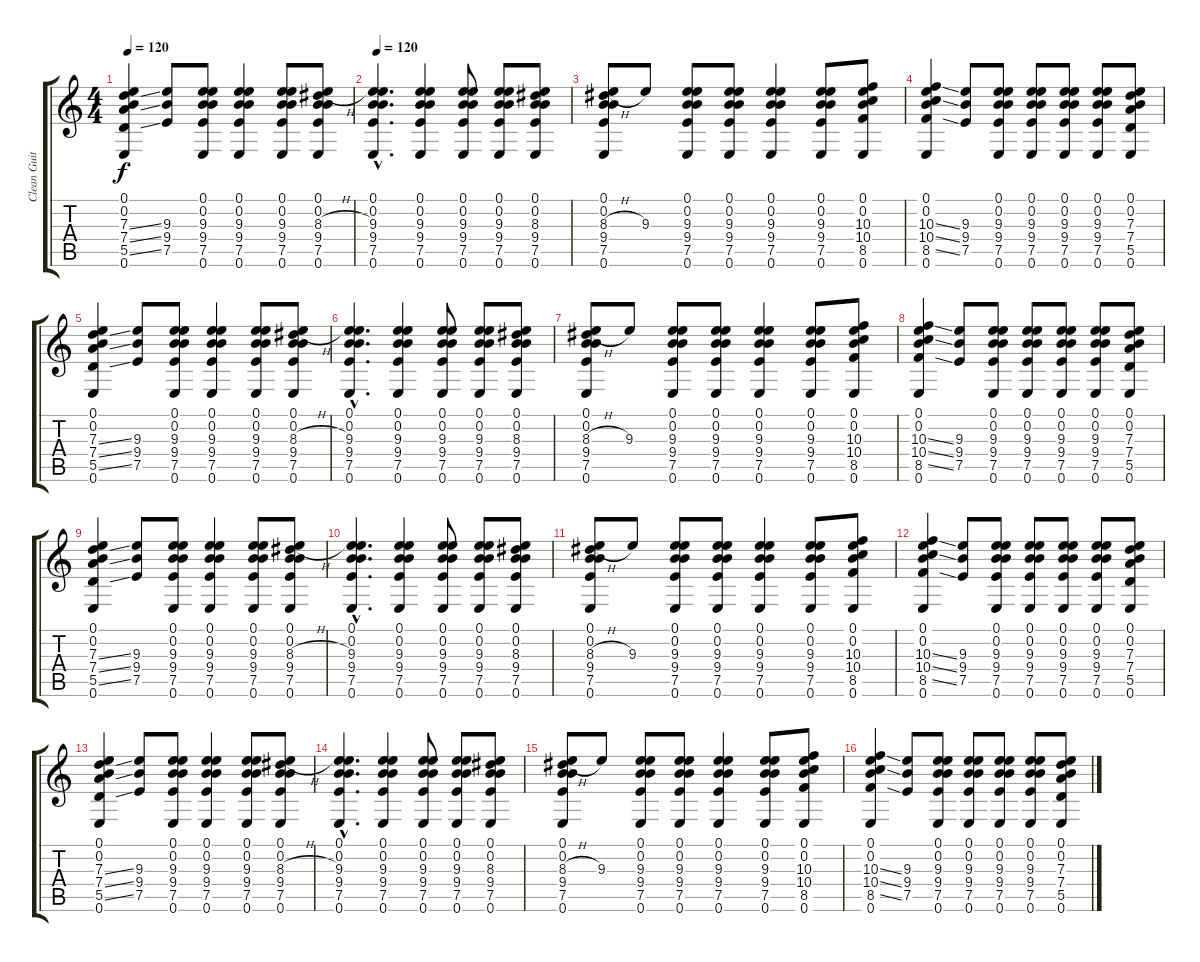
\track ("Clean Guitar" "Clean Guit") {instrument electricguitarclean}
\staff {score tabs}
\tuning (E4 B3 G3 D3 A2 E2) {hide}
\ts (4 4)
\tempo 120
\clef g2
\ks c
(0.1 0.2 7.3{ss} 7.4{ss} 5.5{ss} 0.6).4{dy f} (9.3 9.4 7.5).8 (0.1 0.2 9.3 9.4 7.5 0.6).8 (0.1 0.2 9.3 9.4 7.5 0.6).4 (0.1 0.2 9.3 9.4 7.5 0.6).8 (0.1 0.2 8.3{h} 9.4 7.5 0.6).8 |
\tempo 120
(0.1{hac} 0.2{hac} 9.3{hac} 9.4{hac} 7.5{hac} 0.6{hac}).4{d} (0.1 0.2 9.3 9.4 7.5 0.6).4 (0.1 0.2 9.3 9.4 7.5 0.6).8 (0.1 0.2 9.3 9.4 7.5 0.6).8 (0.1 0.2 8.3 9.4 7.5 0.6).8 |
(0.1 0.2 8.3{h} 9.4 7.5 0.6).8 9.3.8 (0.1 0.2 9.3 9.4 7.5 0.6).8 (0.1 0.2 9.3 9.4 7.5 0.6).8 (0.1 0.2 9.3 9.4 7.5 0.6).4 (0.1 0.2 9.3 9.4 7.5 0.6).8 (0.1 0.2 10.3 10.4 8.5 0.6).8 |
(0.1 0.2 10.3{ss} 10.4{ss} 8.5{ss} 0.6).4 (9.3 9.4 7.5).8 (0.1 0.2 9.3 9.4 7.5 0.6).8 (0.1 0.2 9.3 9.4 7.5 0.6).8 (0.1 0.2 9.3 9.4 7.5 0.6).8 (0.1 0.2 9.3 9.4 7.5 0.6).8 (0.1 0.2 7.3 7.4 5.5 0.6).8 |
(0.1 0.2 7.3{ss} 7.4{ss} 5.5{ss} 0.6).4 (9.3 9.4 7.5).8 (0.1 0.2 9.3 9.4 7.5 0.6).8 (0.1 0.2 9.3 9.4 7.5 0.6).4 (0.1 0.2 9.3 9.4 7.5 0.6).8 (0.1 0.2 8.3{h} 9.4 7.5 0.6).8 |
(0.1{hac} 0.2{hac} 9.3{hac} 9.4{hac} 7.5{hac} 0.6{hac}).4{d} (0.1 0.2 9.3 9.4 7.5 0.6).4 (0.1 0.2 9.3 9.4 7.5 0.6).8 (0.1 0.2 9.3 9.4 7.5 0.6).8 (0.1 0.2 8.3 9.4 7.5 0.6).8 |
(0.1 0.2 8.3{h} 9.4 7.5 0.6).8 9.3.8 (0.1 0.2 9.3 9.4 7.5 0.6).8 (0.1 0.2 9.3 9.4 7.5 0.6).8 (0.1 0.2 9.3 9.4 7.5 0.6).4 (0.1 0.2 9.3 9.4 7.5 0.6).8 (0.1 0.2 10.3 10.4 8.5 0.6).8 |
(0.1 0.2 10.3{ss} 10.4{ss} 8.5{ss} 0.6).4 (9.3 9.4 7.5).8 (0.1 0.2 9.3 9.4 7.5 0.6).8 (0.1 0.2 9.3 9.4 7.5 0.6).8 (0.1 0.2 9.3 9.4 7.5 0.6).8 (0.1 0.2 9.3 9.4 7.5 0.6).8 (0.1 0.2 7.3 7.4 5.5 0.6).8 |
(0.1 0.2 7.3{ss} 7.4{ss} 5.5{ss} 0.6).4 (9.3 9.4 7.5).8 (0.1 0.2 9.3 9.4 7.5 0.6).8 (0.1 0.2 9.3 9.4 7.5 0.6).4 (0.1 0.2 9.3 9.4 7.5 0.6).8 (0.1 0.2 8.3{h} 9.4 7.5 0.6).8 |
(0.1{hac} 0.2{hac} 9.3{hac} 9.4{hac} 7.5{hac} 0.6{hac}).4{d} (0.1 0.2 9.3 9.4 7.5 0.6).4 (0.1 0.2 9.3 9.4 7.5 0.6).8 (0.1 0.2 9.3 9.4 7.5 0.6).8 (0.1 0.2 8.3 9.4 7.5 0.6).8 |
(0.1 0.2 8.3{h} 9.4 7.5 0.6).8 9.3.8 (0.1 0.2 9.3 9.4 7.5 0.6).8 (0.1 0.2 9.3 9.4 7.5 0.6).8 (0.1 0.2 9.3 9.4 7.5 0.6).4 (0.1 0.2 9.3 9.4 7.5 0.6).8 (0.1 0.2 10.3 10.4 8.5 0.6).8 |
(0.1 0.2 10.3{ss} 10.4{ss} 8.5{ss} 0.6).4 (9.3 9.4 7.5).8 (0.1 0.2 9.3 9.4 7.5 0.6).8 (0.1 0.2 9.3 9.4 7.5 0.6).8 (0.1 0.2 9.3 9.4 7.5 0.6).8 (0.1 0.2 9.3 9.4 7.5 0.6).8 (0.1 0.2 7.3 7.4 5.5 0.6).8 |
(0.1 0.2 7.3{ss} 7.4{ss} 5.5{ss} 0.6).4 (9.3 9.4 7.5).8 (0.1 0.2 9.3 9.4 7.5 0.6).8 (0.1 0.2 9.3 9.4 7.5 0.6).4 (0.1 0.2 9.3 9.4 7.5 0.6).8 (0.1 0.2 8.3{h} 9.4 7.5 0.6).8 |
(0.1{hac} 0.2{hac} 9.3{hac} 9.4{hac} 7.5{hac} 0.6{hac}).4{d} (0.1 0.2 9.3 9.4 7.5 0.6).4 (0.1 0.2 9.3 9.4 7.5 0.6).8 (0.1 0.2 9.3 9.4 7.5 0.6).8 (0.1 0.2 8.3 9.4 7.5 0.6).8 |
(0.1 0.2 8.3{h} 9.4 7.5 0.6).8 9.3.8 (0.1 0.2 9.3 9.4 7.5 0.6).8 (0.1 0.2 9.3 9.4 7.5 0.6).8 (0.1 0.2 9.3 9.4 7.5 0.6).4 (0.1 0.2 9.3 9.4 7.5 0.6).8 (0.1 0.2 10.3 10.4 8.5 0.6).8 |
(0.1 0.2 10.3{ss} 10.4{ss} 8.5{ss} 0.6).4 (9.3 9.4 7.5).8 (0.1 0.2 9.3 9.4 7.5 0.6).8 (0.1 0.2 9.3 9.4 7.5 0.6).8 (0.1 0.2 9.3 9.4 7.5 0.6).8 (0.1 0.2 9.3 9.4 7.5 0.6).8 (0.1 0.2 7.3 7.4 5.5 0.6).8
